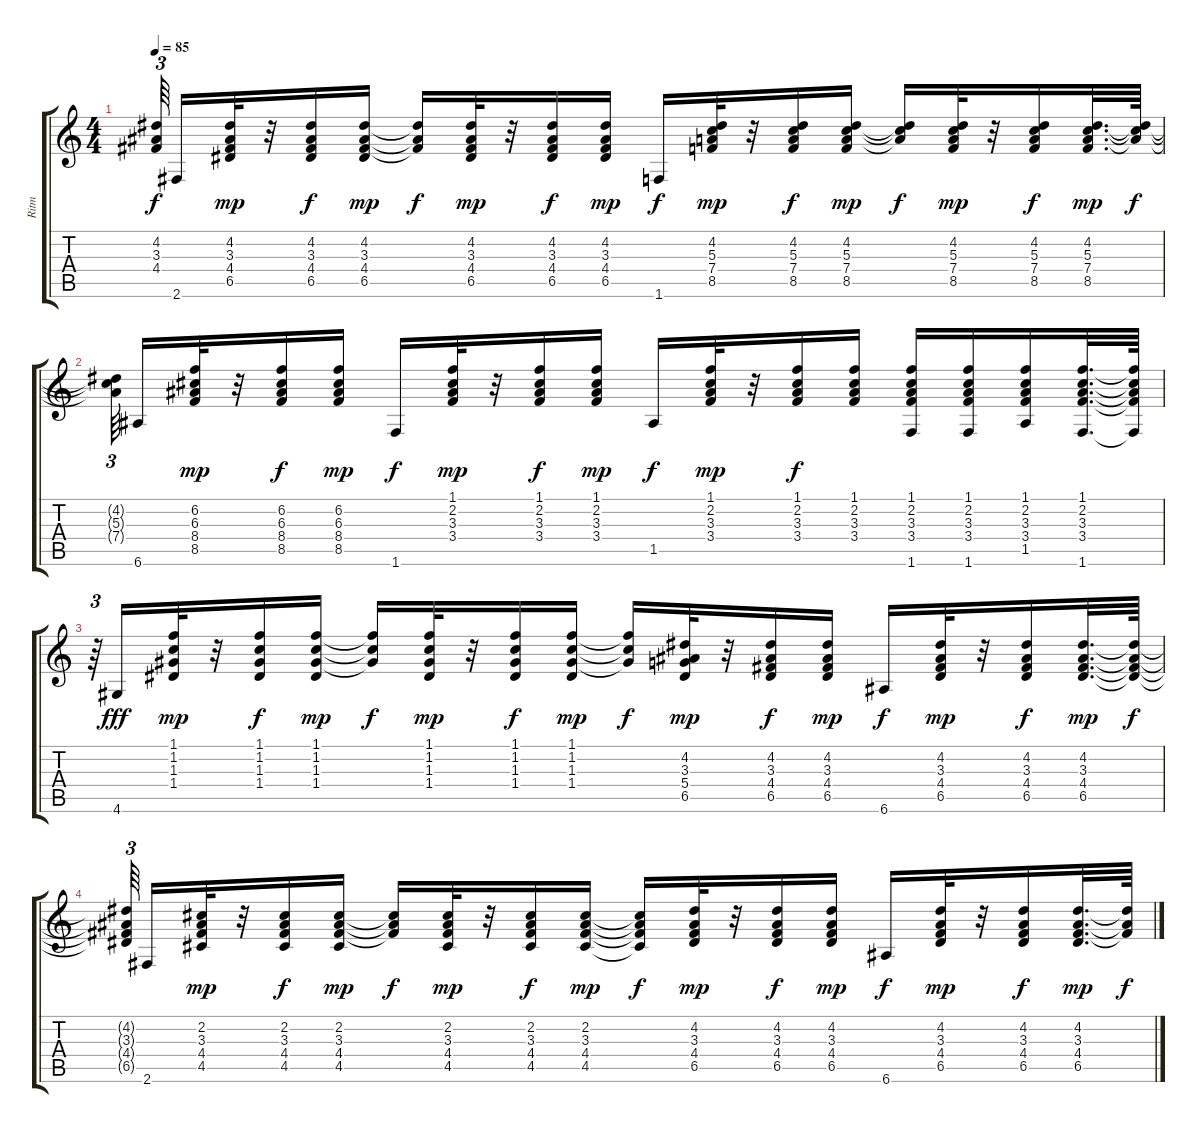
\track ("Ritm" "Ritm") {instrument acousticguitarsteel}
\staff {score tabs}
\tuning (E4 B3 G3 D3 A2 E2) {hide}
\ts (4 4)
\tempo 85
\clef g2
\ks c
(4.2{t} 3.3{t} 4.4{t}).64{tu (3 2) dy f} 2.6.16 (4.2 3.3 4.4 6.5).32{dy mp} r.32 (4.2 3.3 4.4 6.5).16{dy f} (4.2 3.3 4.4 6.5).16{dy mp} (4.2{t} 3.3{t} 4.4{t}).16{dy f} (4.2 3.3 4.4 6.5).32{dy mp} r.32 (4.2 3.3 4.4 6.5).16{dy f} (4.2 3.3 4.4 6.5).16{dy mp} 1.6.16{dy f} (4.2 5.3 7.4 8.5).32{dy mp} r.32 (4.2 5.3 7.4 8.5).16{dy f} (4.2 5.3 7.4 8.5).16{dy mp} (4.2{t} 5.3{t} 7.4{t}).16{dy f} (4.2 5.3 7.4 8.5).32{dy mp} r.32 (4.2 5.3 7.4 8.5).16{dy f} (4.2 5.3 7.4 8.5).32{d dy mp} (4.2{t} 5.3{t} 7.4{t}).64{dy f} |
(4.2{t} 5.3{t} 7.4{t}).64{tu (3 2)} 6.6.16 (6.2 6.3 8.4 8.5).32{dy mp} r.32 (6.2 6.3 8.4 8.5).16{dy f} (6.2 6.3 8.4 8.5).16{dy mp} 1.6.16{dy f} (1.1 2.2 3.3 3.4).32{dy mp} r.32 (1.1 2.2 3.3 3.4).16{dy f} (1.1 2.2 3.3 3.4).16{dy mp} 1.5.16{dy f} (1.1 2.2 3.3 3.4).32{dy mp} r.32 (1.1 2.2 3.3 3.4).16{dy f} (1.1 2.2 3.3 3.4).16 (1.1 2.2 3.3 3.4 1.6).16 (1.1 2.2 3.3 3.4 1.6).16 (1.1 2.2 3.3 3.4 1.5).16 (1.1 2.2 3.3 3.4 1.6).32{d} (1.1{t} 2.2{t} 3.3{t} 3.4{t} 1.6{t}).64 |
r.64{tu (3 2)} 4.6.16{dy fff} (1.1 1.2 1.3 1.4).32{dy mp} r.32 (1.1 1.2 1.3 1.4).16{dy f} (1.1 1.2 1.3 1.4).16{dy mp} (1.1{t} 1.2{t} 1.3{t}).16{dy f} (1.1 1.2 1.3 1.4).32{dy mp} r.32 (1.1 1.2 1.3 1.4).16{dy f} (1.1 1.2 1.3 1.4).16{dy mp} (1.1{t} 1.2{t} 1.3{t}).16{dy f} (4.2 3.3 5.4 6.5).32{dy mp} r.32 (4.2 3.3 4.4 6.5).16{dy f} (4.2 3.3 4.4 6.5).16{dy mp} 6.6.16{dy f} (4.2 3.3 4.4 6.5).32{dy mp} r.32 (4.2 3.3 4.4 6.5).16{dy f} (4.2 3.3 4.4 6.5).32{d dy mp} (4.2{t} 3.3{t} 4.4{t} 6.5{t}).64{dy f} |
(4.2{t} 3.3{t} 4.4{t} 6.5{t}).64{tu (3 2)} 2.6.16 (2.2 3.3 4.4 4.5).32{dy mp} r.32 (2.2 3.3 4.4 4.5).16{dy f} (2.2 3.3 4.4 4.5).16{dy mp} (2.2{t} 3.3{t} 4.4{t}).16{dy f} (2.2 3.3 4.4 4.5).32{dy mp} r.32 (2.2 3.3 4.4 4.5).16{dy f} (2.2 3.3 4.4 4.5).16{dy mp} (2.2{t} 3.3{t} 4.4{t} 4.5{t}).16{dy f} (4.2 3.3 4.4 6.5).32{dy mp} r.32 (4.2 3.3 4.4 6.5).16{dy f} (4.2 3.3 4.4 6.5).16{dy mp} 6.6.16{dy f} (4.2 3.3 4.4 6.5).32{dy mp} r.32 (4.2 3.3 4.4 6.5).16{dy f} (4.2 3.3 4.4 6.5).32{d dy mp} (4.2{t} 3.3{t} 4.4{t}).64{dy f}
